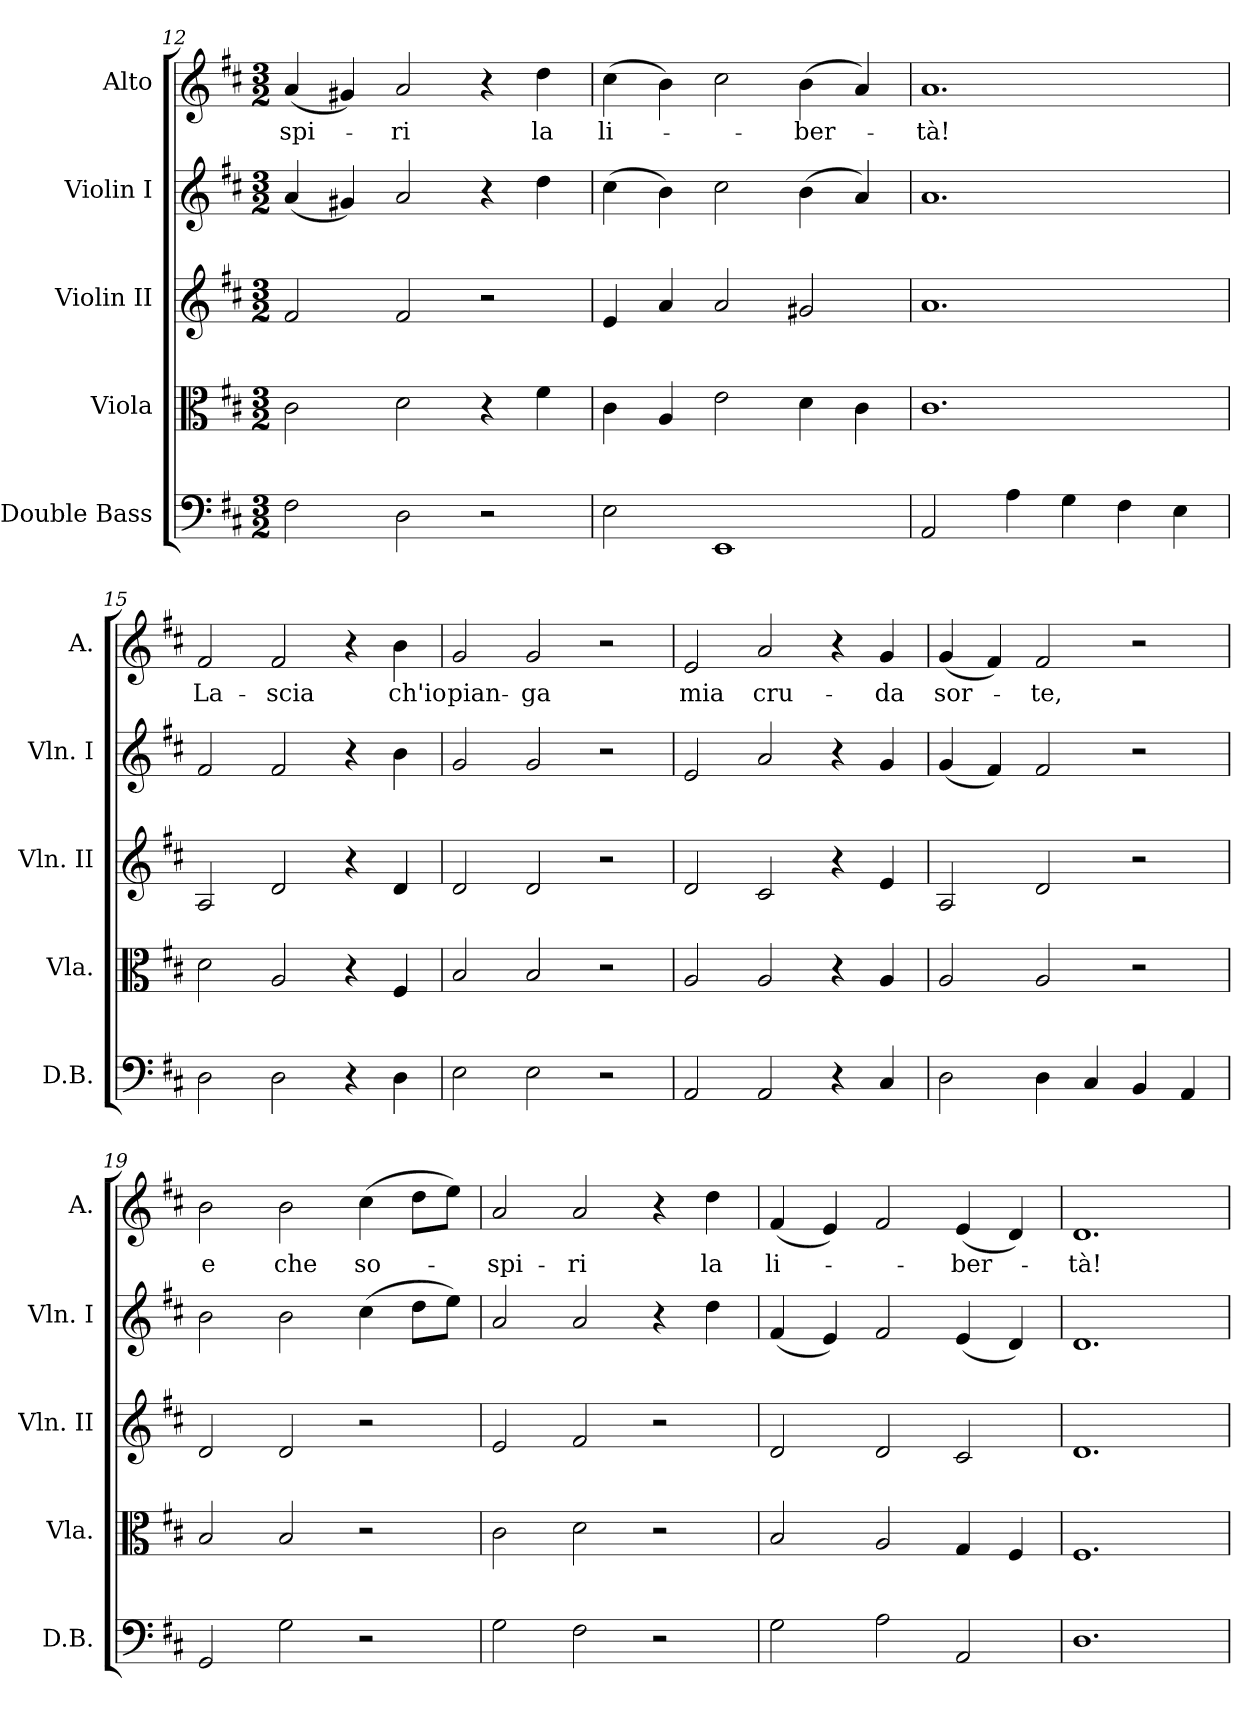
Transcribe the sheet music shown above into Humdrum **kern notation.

**kern	**kern	**kern	**kern	**kern	**text
*part5	*part4	*part3	*part2	*part1	*part1
*staff5	*staff4	*staff3	*staff2	*staff1	*staff1
*I"Double Bass	*I"Viola	*I"Violin II	*I"Violin I	*I"Alto	*
*I'D.B.	*I'Vla.	*I'Vln. II	*I'Vln. I	*I'A.	*
*clefF4	*clefC3	*clefG2	*clefG2	*clefG2	*
*ITrd7c12	*	*	*	*	*
*k[f#c#]	*k[f#c#]	*k[f#c#]	*k[f#c#]	*k[f#c#]	*
*D:	*D:	*D:	*D:	*D:	*
*M3/2	*M3/2	*M3/2	*M3/2	*M3/2	*
=12	=12	=12	=12	=12	=12
2FF#\	2c#\	2f#/	(<4a/	(<4a/	spi-
.	.	.	4g#X/)	4g#X/)	.
2DD\	2d\	2f#/	2a/	2a/	ri
2r	4r	2r	4r	4r	.
.	4f#\	.	4dd\	4dd\	la
!!LO:LB:g=z
=13	=13	=13	=13	=13	=13
2EE\	4c#\	4e/	(>4cc#\	(>4cc#\	li-
.	4A/	4a/	4b\)	4b\)	.
1EEE	2e\	2a/	2cc#\	2cc#\	.
.	4d\	2g#X/	(>4b\	(>4b\	ber-
.	4c#\	.	4a/)	4a/)	.
=14	=14	=14	=14	=14	=14
2AAA/	1.c#	1.a	1.a	1.a	tà!
4AA\	.	.	.	.	.
4GG\	.	.	.	.	.
4FF#\	.	.	.	.	.
4EE\	.	.	.	.	.
=15	=15	=15	=15	=15	=15
2DD\	2d\	2A/	2f#/	2f#/	La-
2DD\	2A/	2d/	2f#/	2f#/	scia
4r	4r	4r	4r	4r	.
4DD\	4F#/	4d/	4b\	4b\	ch'io
=16	=16	=16	=16	=16	=16
2EE\	2B/	2d/	2g/	2g/	pian-
2EE\	2B/	2d/	2g/	2g/	ga
2r	2r	2r	2r	2r	.
!!LO:PB:g=z
=17	=17	=17	=17	=17	=17
2AAA/	2A/	2d/	2e/	2e/	mia
2AAA/	2A/	2c#/	2a/	2a/	cru-
4r	4r	4r	4r	4r	.
4CC#/	4A/	4e/	4g/	4g/	da
=18	=18	=18	=18	=18	=18
2DD\	2A/	2A/	(<4g/	(<4g/	sor-
.	.	.	4f#/)	4f#/)	.
4DD\	2A/	2d/	2f#/	2f#/	te,
4CC#/	.	.	.	.	.
4BBB/	2r	2r	2r	2r	.
4AAA/	.	.	.	.	.
=19	=19	=19	=19	=19	=19
2GGG/	2B/	2d/	2b\	2b\	e
2GG\	2B/	2d/	2b\	2b\	che
2r	2r	2r	(>4cc#\	(>4cc#\	so-
.	.	.	8dd\L	8dd\L	.
.	.	.	8ee\J)	8ee\J)	.
=20	=20	=20	=20	=20	=20
2GG\	2c#\	2e/	2a/	2a/	spi-
2FF#\	2d\	2f#/	2a/	2a/	ri
2r	2r	2r	4r	4r	.
.	.	.	4dd\	4dd\	la
!!LO:LB:g=z
=21	=21	=21	=21	=21	=21
2GG\	2B/	2d/	(<4f#/	(<4f#/	li-
.	.	.	4e/)	4e/)	.
2AA\	2A/	2d/	2f#/	2f#/	.
2AAA/	4G/	2c#/	(<4e/	(<4e/	ber-
.	4F#/	.	4d/)	4d/)	.
=22	=22	=22	=22	=22	=22
1.DD	1.F#	1.d	1.d	1.d	tà!
=	=	=	=	=	=
*-	*-	*-	*-	*-	*-
